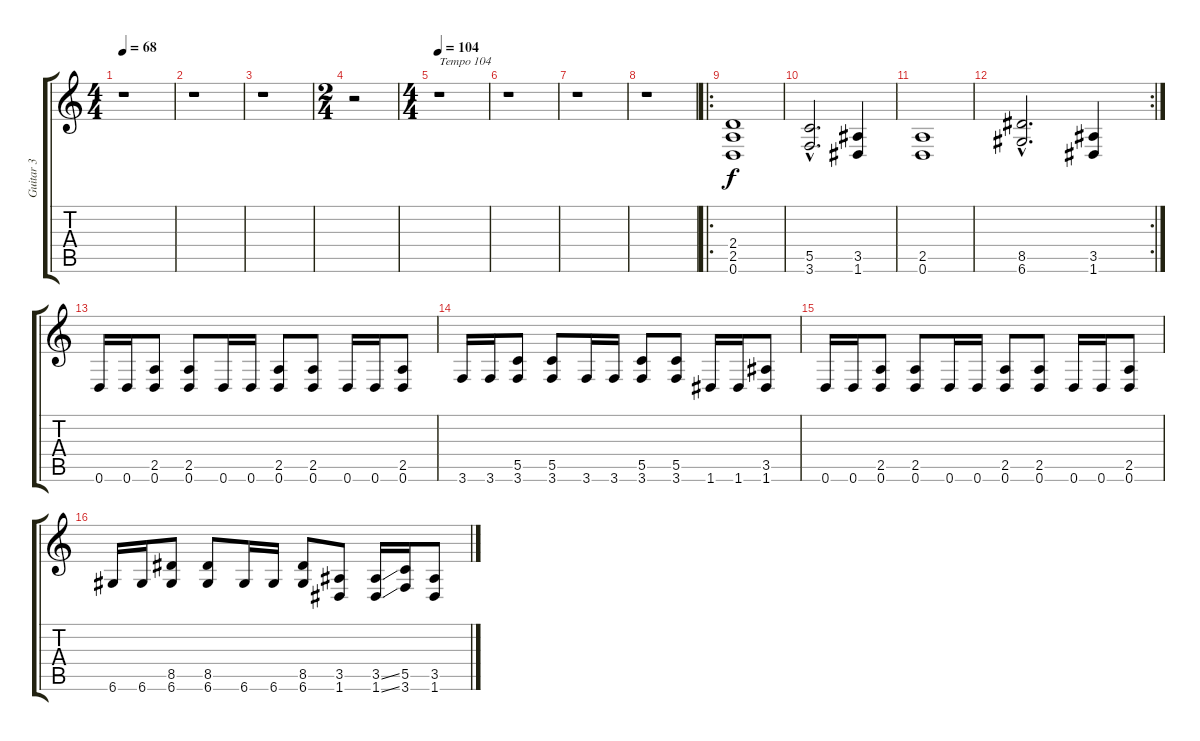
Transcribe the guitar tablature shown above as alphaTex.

\track ("Guitar 3" "Guitar 3") {instrument distortionguitar}
\staff {score tabs}
\tuning (D4 A3 F3 C3 G2 D2) {hide}
\ts (4 4)
\tempo 68
\clef g2
\ks c
r.1{dy f} |
r.1 |
r.1 |
\ts (2 4)
r.2 |
\ts (4 4)
\tempo 104
r.1{txt "Tempo 104"} |
r.1 |
r.1 |
r.1 |
\ro
(2.4 2.5 0.6).1 |
(5.5{hac} 3.6{hac}).2{d} (3.5 1.6).4 |
(2.5 0.6).1 |
\rc 2
(8.5{hac} 6.6{hac}).2{d} (3.5 1.6).4 |
0.6.16 0.6.16 (2.5 0.6).8 (2.5 0.6).8 0.6.16 0.6.16 (2.5 0.6).8 (2.5 0.6).8 0.6.16 0.6.16 (2.5 0.6).8 |
3.6.16 3.6.16 (5.5 3.6).8 (5.5 3.6).8 3.6.16 3.6.16 (5.5 3.6).8 (5.5 3.6).8 1.6.16 1.6.16 (3.5 1.6).8 |
0.6.16 0.6.16 (2.5 0.6).8 (2.5 0.6).8 0.6.16 0.6.16 (2.5 0.6).8 (2.5 0.6).8 0.6.16 0.6.16 (2.5 0.6).8 |
6.6.16 6.6.16 (8.5 6.6).8 (8.5 6.6).8 6.6.16 6.6.16 (8.5 6.6).8 (3.5 1.6).8 (3.5{ss} 1.6{ss}).16 (5.5 3.6).16 (3.5 1.6).8
